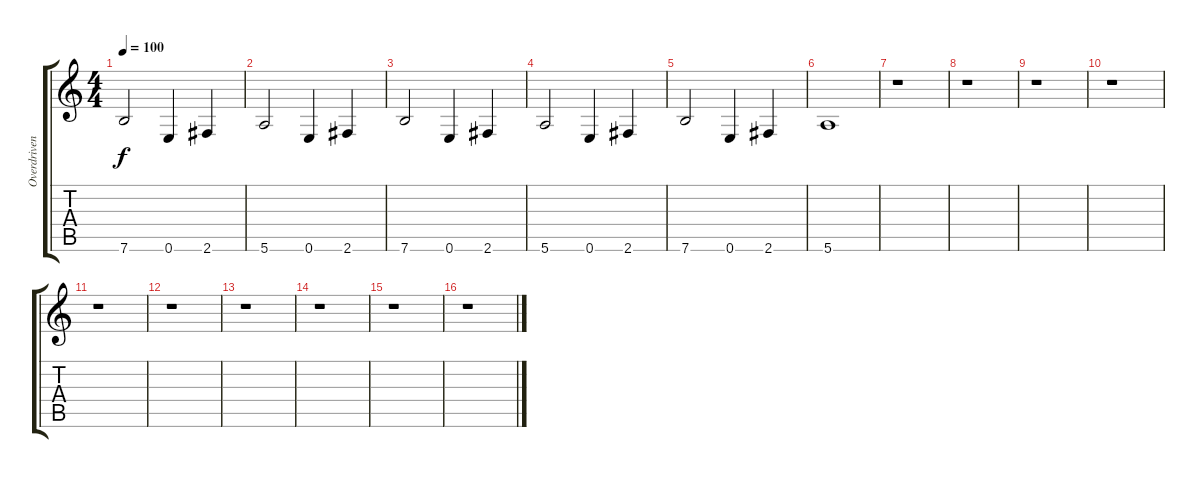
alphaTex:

\track ("Overdriven Guitar" "Overdriven") {instrument overdrivenguitar}
\staff {score tabs}
\tuning (E4 B3 G3 D3 A2 E2) {hide}
\ts (4 4)
\tempo 100
\clef g2
\ks c
7.6.2{dy f} 0.6.4 2.6.4 |
5.6.2 0.6.4 2.6.4 |
7.6.2 0.6.4 2.6.4 |
5.6.2 0.6.4 2.6.4 |
7.6.2 0.6.4 2.6.4 |
5.6.1{volume 0} |
r.1 |
r.1 |
r.1 |
r.1 |
r.1 |
r.1 |
r.1 |
r.1 |
r.1 |
r.1
